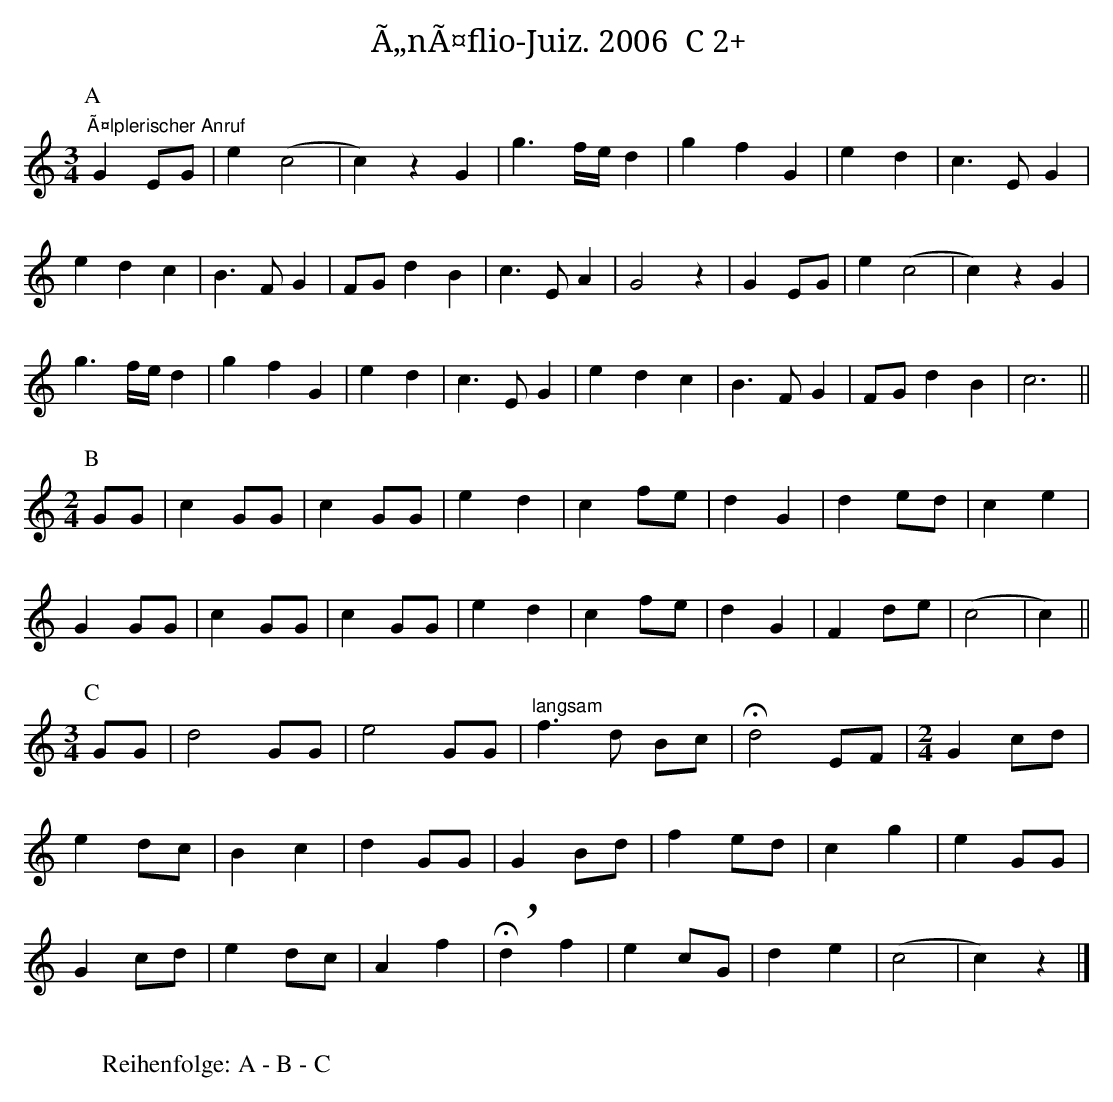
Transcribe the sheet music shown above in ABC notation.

X:1
T:Ã„nÃ¤flio-Juiz. 2006  C 2+
M:3/4
L:1/4
K:C
[P:A] "Ã¤lplerischer Anruf" GE/2G/2 | e(c2 | c)zG | g>f/2e/4 d | gfG | ed| c>EG |
edc | B>FG | F/2G/2dB | c>EA | G2z | G E/2G/2 | e(c2 | c)zG |
g>f/2e/4d | gfG | ed | c>EG | e dc | B>F G | F/2G/2dB | c3 ||
M:2/4
[P:B] G/2G/2 | c G/2G/2 | c G/2G/2 | ed | cf/2e/2 | dG | de/2d/2 | ce |
GG/2G/2 | cG/2G/2 | cG/2G/2 | ed | cf/2e/2 | dG | Fd/2e/2 | (c2 | c) ||
M:3/4
L:1/8
[P:C] GG | d4 GG | e4GG | "langsam"f3d Bc | !fermata!d4EF | [M:2/4] G2cd |
e2dc | B2c2 | d2GG | G2Bd | f2ed | c2g2 | e2GG |
G2cd | e2dc | A2f2 | !fermata! !breath!d2f2 | e2cG | d2e2 | (c4 | c2)z2 |]
W:
W:Reihenfolge: A - B - C
